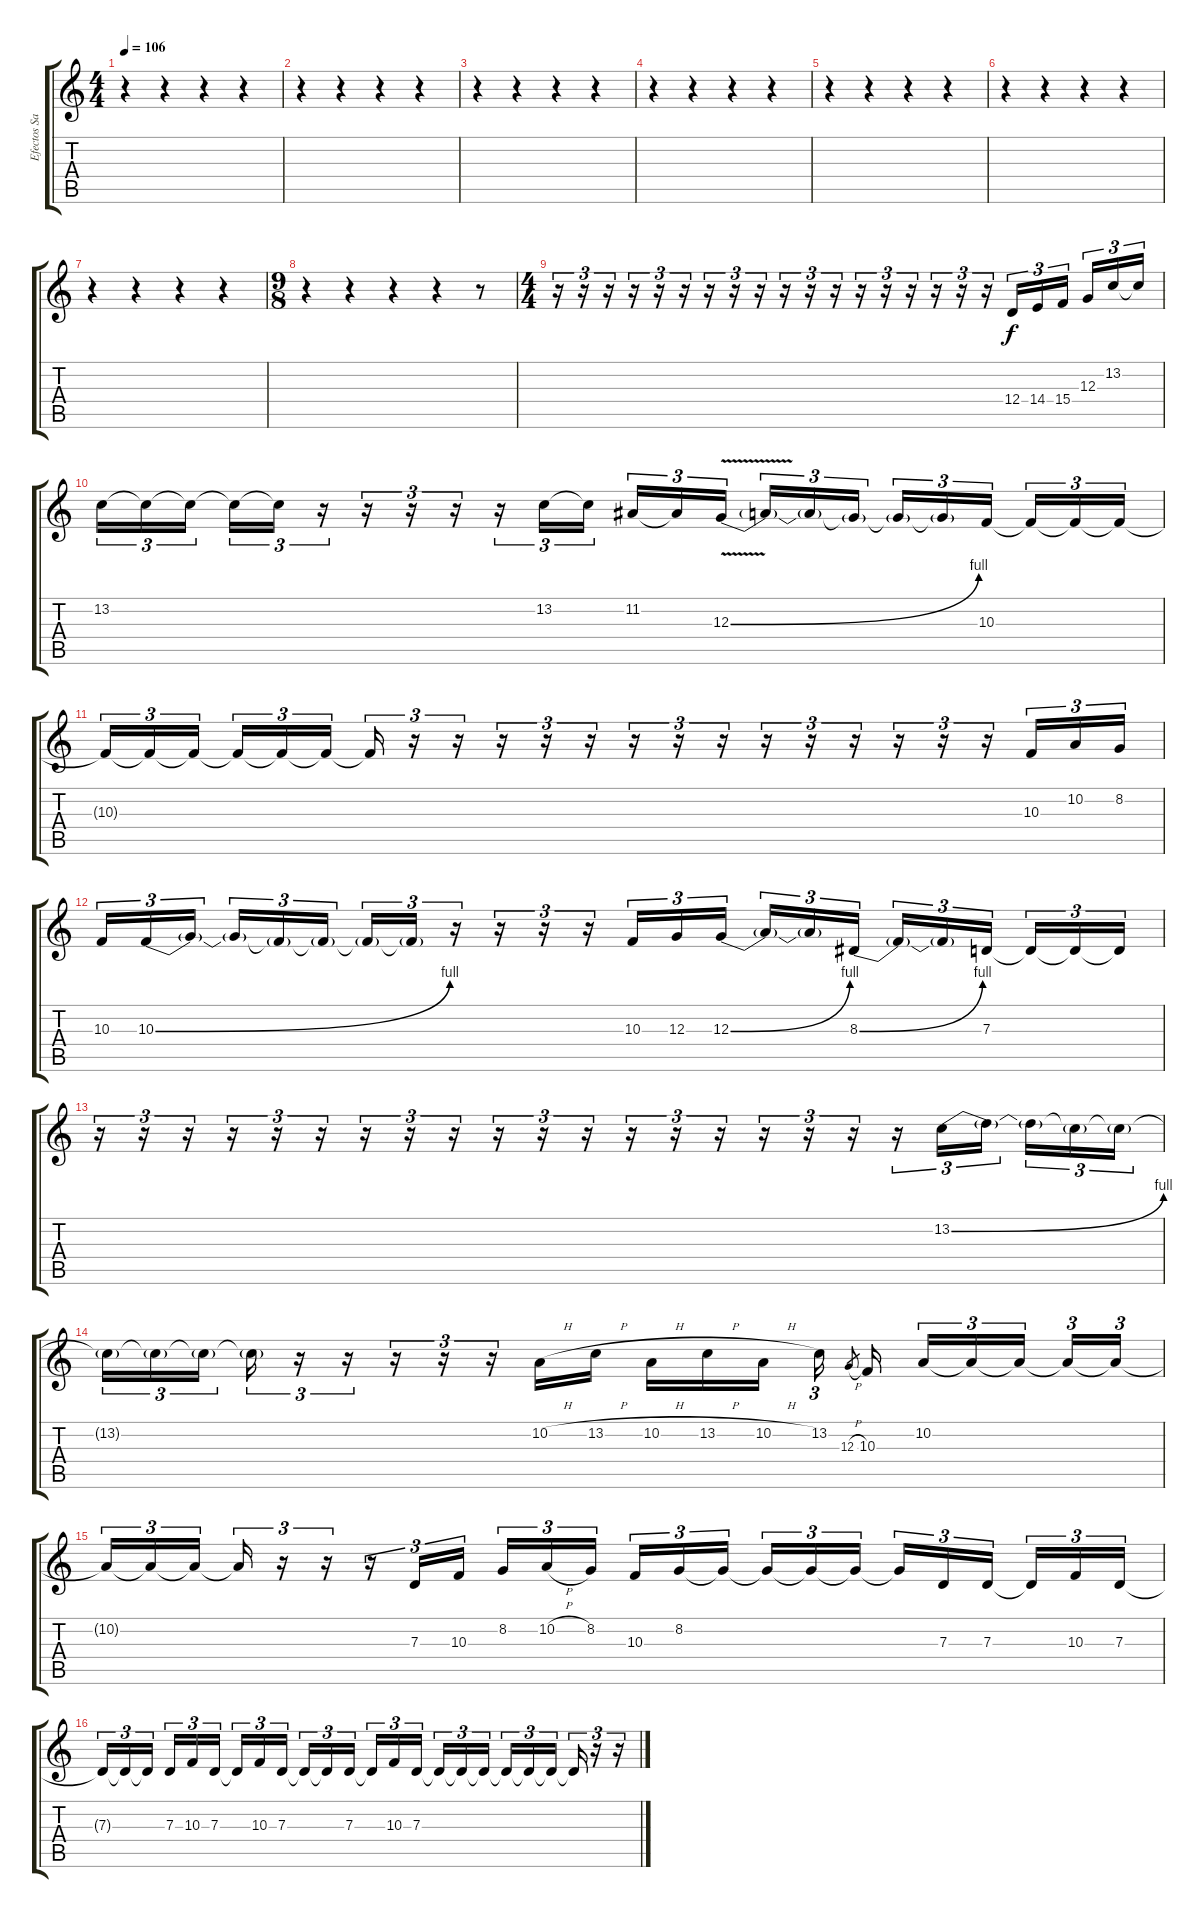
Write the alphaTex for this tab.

\track ("Efectos Sax" "Efectos Sa") {instrument altosax}
\staff {score tabs}
\tuning (E4 B3 G3 D3 A2 E2) {hide}
\ts (4 4)
\tempo 106
\clef g2
\ks c
r.4{dy f} r.4 r.4 r.4 |
r.4 r.4 r.4 r.4 |
r.4 r.4 r.4 r.4 |
r.4 r.4 r.4 r.4 |
r.4 r.4 r.4 r.4 |
r.4 r.4 r.4 r.4 |
r.4 r.4 r.4 r.4 |
\ts (9 8)
r.4 r.4 r.4 r.4 r.8 |
\ts (4 4)
r.16{tu (3 2)} r.16{tu (3 2)} r.16{tu (3 2)} r.16{tu (3 2)} r.16{tu (3 2)} r.16{tu (3 2)} r.16{tu (3 2)} r.16{tu (3 2)} r.16{tu (3 2)} r.16{tu (3 2)} r.16{tu (3 2)} r.16{tu (3 2)} r.16{tu (3 2)} r.16{tu (3 2)} r.16{tu (3 2)} r.16{tu (3 2)} r.16{tu (3 2)} r.16{tu (3 2)} 12.4.16{tu (3 2)} 14.4.16{tu (3 2)} 15.4.16{tu (3 2) beam splitsecondary} 12.3.16{tu (3 2)} 13.2.16{tu (3 2)} 13.2{t}.16{tu (3 2)} |
13.2.16{tu (3 2)} 13.2{t}.16{tu (3 2)} 13.2{t}.16{tu (3 2) beam splitsecondary} 13.2{t}.16{tu (3 2)} 13.2{t}.16{tu (3 2)} r.16{tu (3 2)} r.16{tu (3 2)} r.16{tu (3 2)} r.16{tu (3 2)} r.16{tu (3 2)} 13.2.16{tu (3 2)} 13.2{t}.16{tu (3 2)} 11.2.16{tu (3 2)} 11.2{t}.16{tu (3 2)} 12.3{be (bend 0 0 60 4) v}.16{tu (3 2) beam splitsecondary} 12.3{t}.16{tu (3 2)} 12.3{t}.16{tu (3 2)} 12.3{t}.16{tu (3 2)} 12.3{t}.16{tu (3 2)} 12.3{t}.16{tu (3 2)} 10.3.16{tu (3 2) volume 5 beam splitsecondary} 10.3{t}.16{tu (3 2)} 10.3{t}.16{tu (3 2)} 10.3{t}.16{tu (3 2)} |
10.3{t}.16{tu (3 2)} 10.3{t}.16{tu (3 2)} 10.3{t}.16{tu (3 2) beam splitsecondary} 10.3{t}.16{tu (3 2)} 10.3{t}.16{tu (3 2)} 10.3{t}.16{tu (3 2)} 10.3{t}.16{tu (3 2)} r.16{tu (3 2)} r.16{tu (3 2)} r.16{tu (3 2)} r.16{tu (3 2)} r.16{tu (3 2)} r.16{tu (3 2)} r.16{tu (3 2)} r.16{tu (3 2)} r.16{tu (3 2)} r.16{tu (3 2)} r.16{tu (3 2)} r.16{tu (3 2)} r.16{tu (3 2)} r.16{tu (3 2)} 10.3.16{tu (3 2) volume 13} 10.2.16{tu (3 2)} 8.2.16{tu (3 2)} |
10.3.16{tu (3 2)} 10.3{be (bend 0 0 60 4)}.16{tu (3 2)} 10.3{t}.16{tu (3 2) beam splitsecondary} 10.3{t}.16{tu (3 2)} 10.3{t}.16{tu (3 2)} 10.3{t}.16{tu (3 2)} 10.3{t}.16{tu (3 2)} 10.3{t}.16{tu (3 2)} r.16{tu (3 2)} r.16{tu (3 2)} r.16{tu (3 2)} r.16{tu (3 2)} 10.3.16{tu (3 2)} 12.3.16{tu (3 2)} 12.3{be (bend 0 0 60 4)}.16{tu (3 2) beam splitsecondary} 12.3{t}.16{tu (3 2)} 12.3{t}.16{tu (3 2)} 8.3{be (bend 0 0 60 4)}.16{tu (3 2)} 8.3{t}.16{tu (3 2)} 8.3{t}.16{tu (3 2)} 7.3.16{tu (3 2) beam splitsecondary} 7.3{t}.16{tu (3 2)} 7.3{t}.16{tu (3 2)} 7.3{t}.16{tu (3 2)} |
r.16{tu (3 2)} r.16{tu (3 2)} r.16{tu (3 2)} r.16{tu (3 2)} r.16{tu (3 2)} r.16{tu (3 2)} r.16{tu (3 2)} r.16{tu (3 2)} r.16{tu (3 2)} r.16{tu (3 2)} r.16{tu (3 2)} r.16{tu (3 2)} r.16{tu (3 2)} r.16{tu (3 2)} r.16{tu (3 2)} r.16{tu (3 2)} r.16{tu (3 2)} r.16{tu (3 2)} r.16{tu (3 2)} 13.2{be (bend 0 0 60 4)}.16{tu (3 2)} 13.2{t}.16{tu (3 2) beam splitsecondary} 13.2{t}.16{tu (3 2)} 13.2{t}.16{tu (3 2)} 13.2{t}.16{tu (3 2)} |
13.2{t}.16{tu (3 2)} 13.2{t}.16{tu (3 2)} 13.2{t}.16{tu (3 2) beam splitsecondary} 13.2{t}.16{tu (3 2)} r.16{tu (3 2)} r.16{tu (3 2)} r.16{tu (3 2)} r.16{tu (3 2)} r.16{tu (3 2)} 10.2{h}.16 13.2{h}.16 10.2{h}.16 13.2{h}.16 10.2{h}.16{beam splitsecondary} 13.2.16{tu (3 2)} 12.3{h}.8{gr} 10.3.16 10.2.16{tu (3 2)} 10.2{t}.16{tu (3 2)} 10.2{t}.16{tu (3 2) beam splitsecondary} 10.2{t}.16{tu (3 2)} 10.2{t}.16{tu (3 2)} |
10.2{t}.16{tu (3 2)} 10.2{t}.16{tu (3 2)} 10.2{t}.16{tu (3 2) beam splitsecondary} 10.2{t}.16{tu (3 2)} r.16{tu (3 2)} r.16{tu (3 2)} r.16{tu (3 2)} 7.3.16{tu (3 2)} 10.3.16{tu (3 2) beam splitsecondary} 8.2.16{tu (3 2)} 10.2{h}.16{tu (3 2)} 8.2.16{tu (3 2)} 10.3.16{tu (3 2)} 8.2.16{tu (3 2)} 8.2{t}.16{tu (3 2) beam splitsecondary} 8.2{t}.16{tu (3 2)} 8.2{t}.16{tu (3 2)} 8.2{t}.16{tu (3 2)} 8.2{t}.16{tu (3 2)} 7.3.16{tu (3 2)} 7.3.16{tu (3 2) beam splitsecondary} 7.3{t}.16{tu (3 2)} 10.3.16{tu (3 2)} 7.3.16{tu (3 2)} |
7.3{t}.16{tu (3 2)} 7.3{t}.16{tu (3 2)} 7.3{t}.16{tu (3 2) beam splitsecondary} 7.3.16{tu (3 2)} 10.3.16{tu (3 2)} 7.3.16{tu (3 2)} 7.3{t}.16{tu (3 2)} 10.3.16{tu (3 2)} 7.3.16{tu (3 2) beam splitsecondary} 7.3{t}.16{tu (3 2)} 7.3{t}.16{tu (3 2)} 7.3.16{tu (3 2)} 7.3{t}.16{tu (3 2)} 10.3.16{tu (3 2)} 7.3.16{tu (3 2) beam splitsecondary} 7.3{t}.16{tu (3 2)} 7.3{t}.16{tu (3 2)} 7.3{t}.16{tu (3 2)} 7.3{t}.16{tu (3 2)} 7.3{t}.16{tu (3 2)} 7.3{t}.16{tu (3 2) beam splitsecondary} 7.3{t}.16{tu (3 2)} r.16{tu (3 2)} r.16{tu (3 2)}
